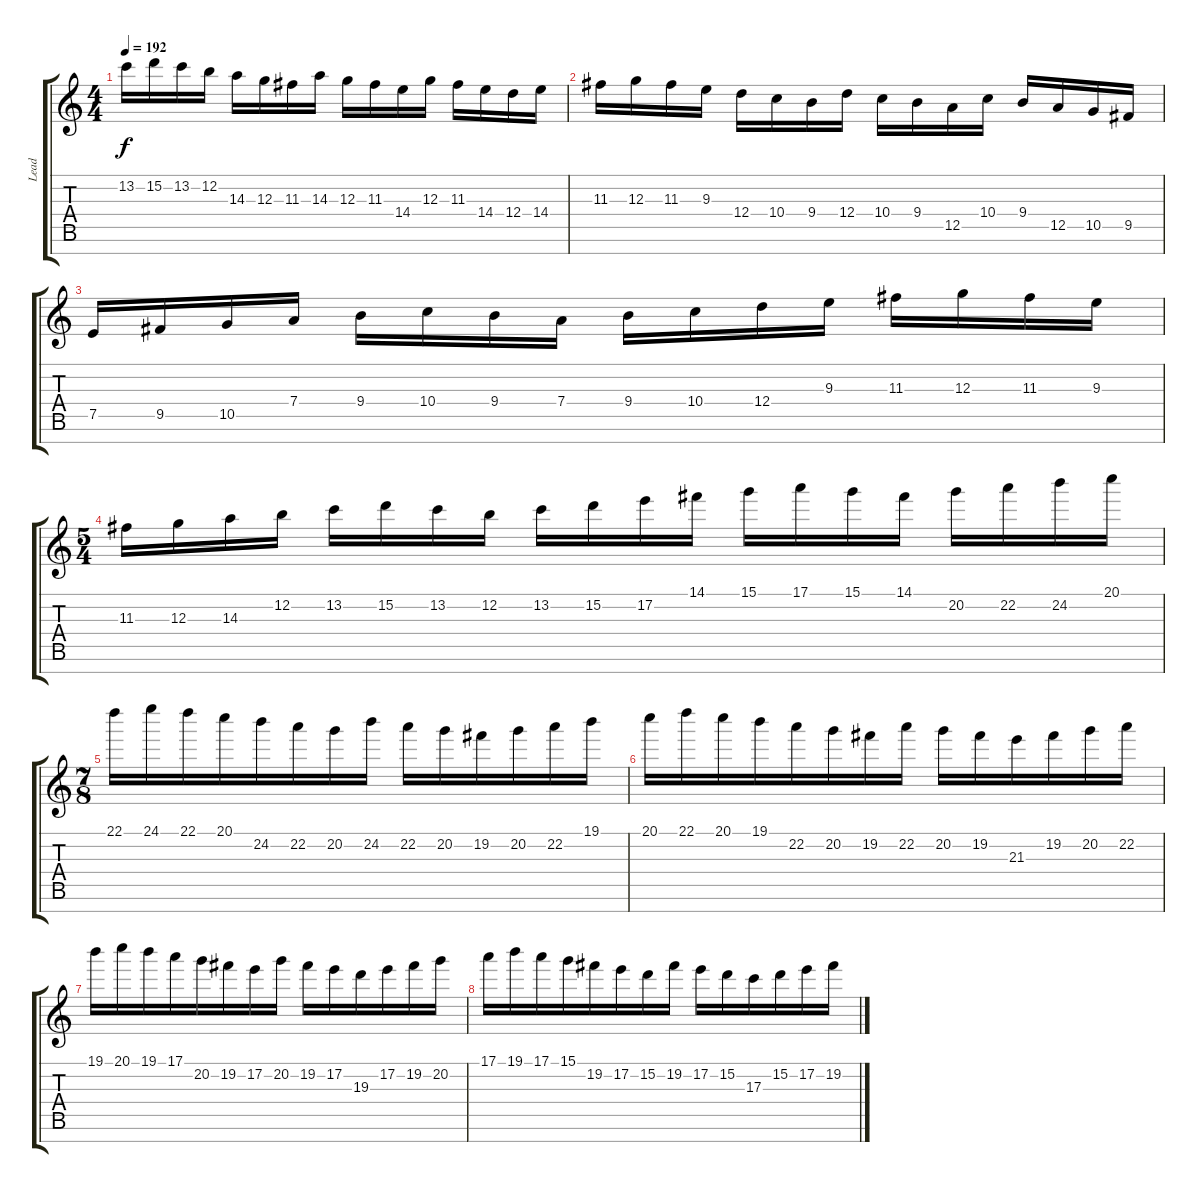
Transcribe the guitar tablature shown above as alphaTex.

\track ("Lead" "Lead") {instrument distortionguitar}
\staff {score tabs}
\tuning (E4 B3 G3 D3 A2 E2 B1) {hide}
\ts (4 4)
\tempo 192
\clef g2
\ks c
13.2.16{dy f} 15.2.16 13.2.16 12.2.16 14.3.16 12.3.16 11.3.16 14.3.16 12.3.16 11.3.16 14.4.16 12.3.16 11.3.16 14.4.16 12.4.16 14.4.16 |
11.3.16 12.3.16 11.3.16 9.3.16 12.4.16 10.4.16 9.4.16 12.4.16 10.4.16 9.4.16 12.5.16 10.4.16 9.4.16 12.5.16 10.5.16 9.5.16 |
7.5.16 9.5.16 10.5.16 7.4.16 9.4.16 10.4.16 9.4.16 7.4.16 9.4.16 10.4.16 12.4.16 9.3.16 11.3.16 12.3.16 11.3.16 9.3.16 |
\ts (5 4)
11.3.16 12.3.16 14.3.16 12.2.16 13.2.16 15.2.16 13.2.16 12.2.16 13.2.16 15.2.16 17.2.16 14.1.16 15.1.16 17.1.16 15.1.16 14.1.16 20.2.16 22.2.16 24.2.16 20.1.16 |
\ts (7 8)
22.1.16 24.1.16 22.1.16 20.1.16 24.2.16 22.2.16 20.2.16 24.2.16 22.2.16 20.2.16 19.2.16 20.2.16 22.2.16 19.1.16 |
20.1.16 22.1.16 20.1.16 19.1.16 22.2.16 20.2.16 19.2.16 22.2.16 20.2.16 19.2.16 21.3.16 19.2.16 20.2.16 22.2.16 |
19.1.16 20.1.16 19.1.16 17.1.16 20.2.16 19.2.16 17.2.16 20.2.16 19.2.16 17.2.16 19.3.16 17.2.16 19.2.16 20.2.16 |
17.1.16 19.1.16 17.1.16 15.1.16 19.2.16 17.2.16 15.2.16 19.2.16 17.2.16 15.2.16 17.3.16 15.2.16 17.2.16 19.2.16
